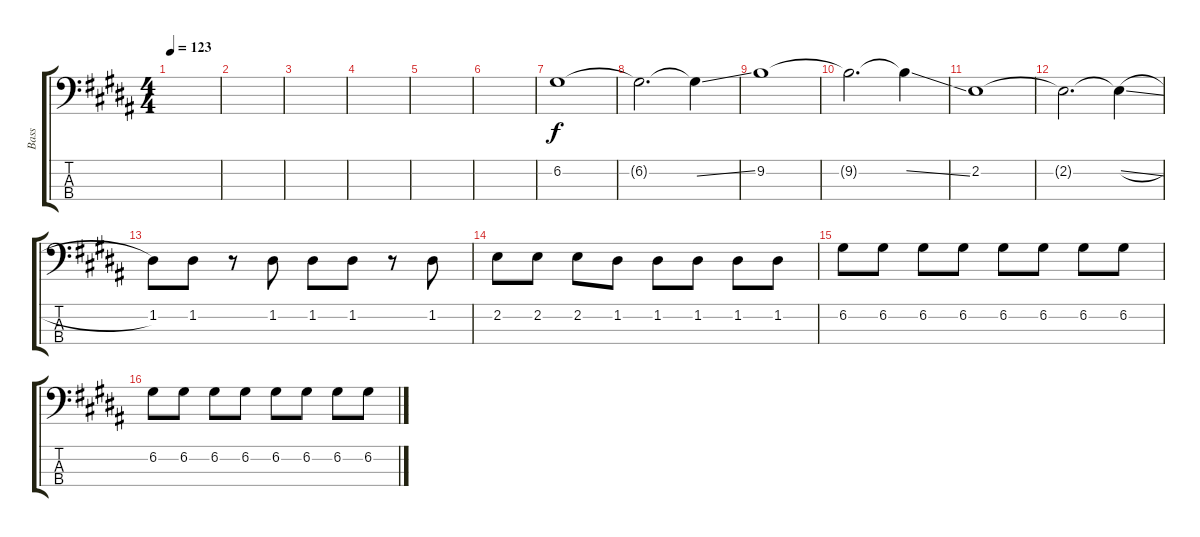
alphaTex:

\track ("Bass" "Bass") {instrument electricbassfinger}
\staff {score tabs}
\tuning (G2 D2 A1 E1) {hide}
\ts (4 4)
\tempo 123
\clef f4
\ks g#minor
|
|
|
|
|
|
6.2.1 |
6.2{t}.2{d} 6.2{ss t}.4 |
9.2.1 |
9.2{t}.2{d} 9.2{ss t}.4 |
2.2.1 |
2.2{t}.2{d} 2.2{sl t}.4 |
1.2.8 1.2.8 r.8 1.2.8 1.2.8 1.2.8 r.8 1.2.8 |
2.2.8 2.2.8 2.2.8 1.2.8 1.2.8 1.2.8 1.2.8 1.2.8 |
6.2.8 6.2.8 6.2.8 6.2.8 6.2.8 6.2.8 6.2.8 6.2.8 |
6.2.8 6.2.8 6.2.8 6.2.8 6.2.8 6.2.8 6.2.8 6.2{ss}.8
